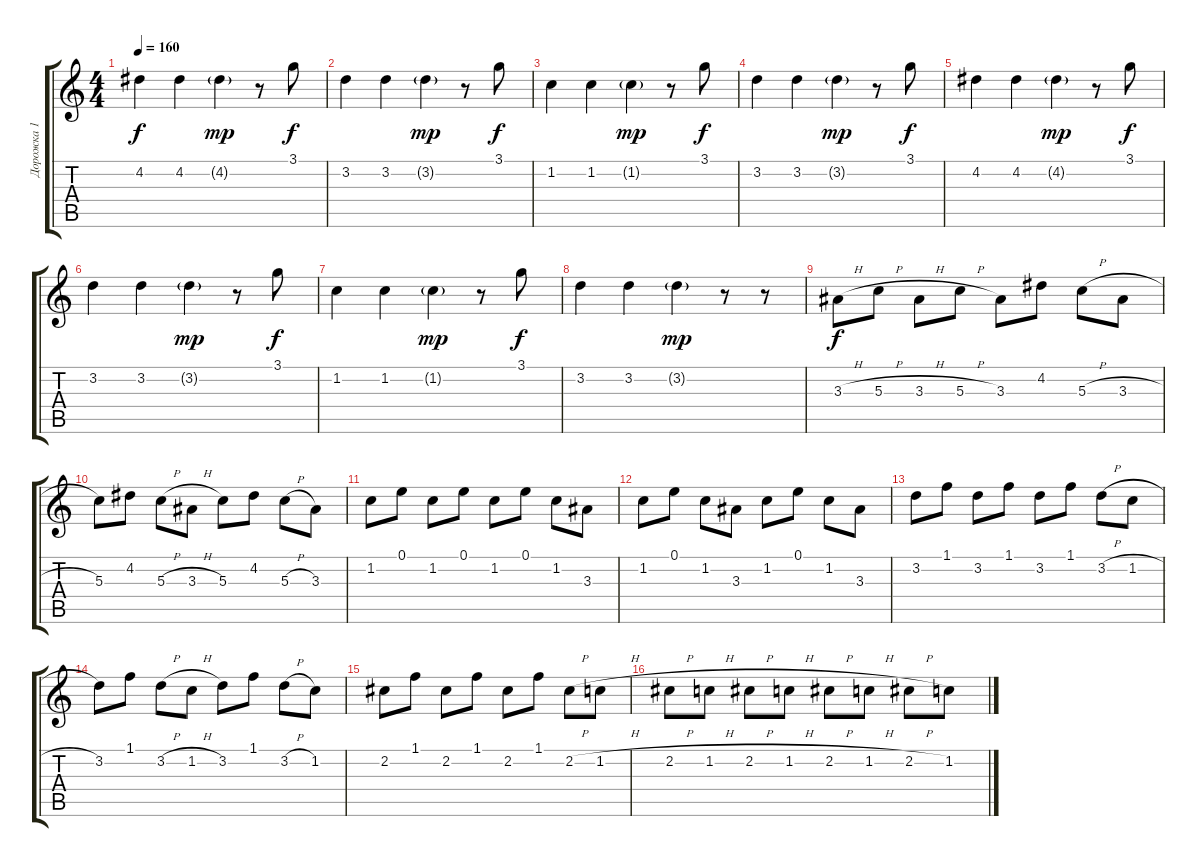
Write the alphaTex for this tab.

\track ("Дорожка 1" "Дорожка 1") {instrument electricguitarclean}
\staff {score tabs}
\tuning (E4 B3 G3 D3 A2 E2) {hide}
\ts (4 4)
\tempo 160
\clef g2
\ks c
4.2.4{dy f} 4.2.4 4.2{g}.4{dy mp} r.8 3.1.8{dy f} |
3.2.4 3.2.4 3.2{g}.4{dy mp} r.8 3.1.8{dy f} |
1.2.4 1.2.4 1.2{g}.4{dy mp} r.8 3.1.8{dy f} |
3.2.4 3.2.4 3.2{g}.4{dy mp} r.8 3.1.8{dy f} |
4.2.4 4.2.4 4.2{g}.4{dy mp} r.8 3.1.8{dy f} |
3.2.4 3.2.4 3.2{g}.4{dy mp} r.8 3.1.8{dy f} |
1.2.4 1.2.4 1.2{g}.4{dy mp} r.8 3.1.8{dy f} |
3.2.4 3.2.4 3.2{g}.4{dy mp} r.8 r.8 |
3.3{h}.8{dy f instrument electricguitarmuted} 5.3{h}.8 3.3{h}.8 5.3{h}.8 3.3.8 4.2.8 5.3{h}.8 3.3{h}.8 |
5.3.8 4.2.8 5.3{h}.8 3.3{h}.8 5.3.8 4.2.8 5.3{h}.8 3.3.8 |
1.2.8 0.1.8 1.2.8 0.1.8 1.2.8 0.1.8 1.2.8 3.3.8 |
1.2.8 0.1.8 1.2.8 3.3.8 1.2.8 0.1.8 1.2.8 3.3.8 |
3.2.8 1.1.8 3.2.8 1.1.8 3.2.8 1.1.8 3.2{h}.8 1.2{h}.8 |
3.2.8 1.1.8 3.2{h}.8 1.2{h}.8 3.2.8 1.1.8 3.2{h}.8 1.2.8 |
2.2.8 1.1.8 2.2.8 1.1.8 2.2.8 1.1.8 2.2{h}.8 1.2{h}.8 |
2.2{h}.8 1.2{h}.8 2.2{h}.8 1.2{h}.8 2.2{h}.8 1.2{h}.8 2.2{h}.8 1.2.8
